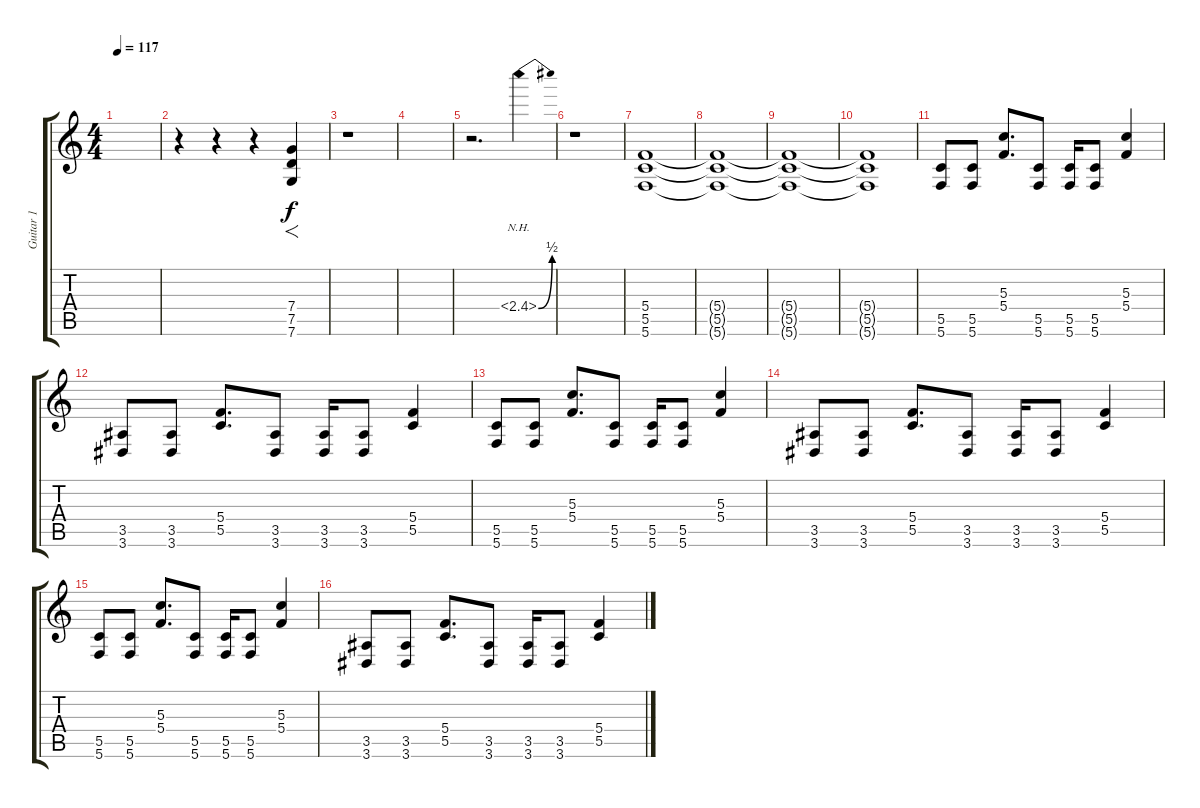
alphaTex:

\track ("Guitar 1" "Guitar 1") {instrument distortionguitar}
\staff {score tabs}
\tuning (E4 C4 G3 C3 G2 C2) {hide}
\ts (4 4)
\tempo 117
\clef g2
\ks c
|
r.4 r.4 r.4 (7.4 7.5 7.6).4{f} |
r.1 |
|
r.2{d} 2.4{be (bend 0 0 60 2) nh}.4 |
r.1 |
(5.4 5.5 5.6).1 |
(5.4{t} 5.5{t} 5.6{t}).1 |
(5.4{t} 5.5{t} 5.6{t}).1 |
(5.4{t} 5.5{t} 5.6{t}).1 |
(5.5 5.6).8 (5.5 5.6).8 (5.3 5.4).8{d} (5.5 5.6).8 (5.5 5.6).16 (5.5 5.6).8 (5.3 5.4).4 |
(3.5 3.6).8 (3.5 3.6).8 (5.4 5.5).8{d} (3.5 3.6).8 (3.5 3.6).16 (3.5 3.6).8 (5.4 5.5).4 |
(5.5 5.6).8 (5.5 5.6).8 (5.3 5.4).8{d} (5.5 5.6).8 (5.5 5.6).16 (5.5 5.6).8 (5.3 5.4).4 |
(3.5 3.6).8 (3.5 3.6).8 (5.4 5.5).8{d} (3.5 3.6).8 (3.5 3.6).16 (3.5 3.6).8 (5.4 5.5).4 |
(5.5 5.6).8 (5.5 5.6).8 (5.3 5.4).8{d} (5.5 5.6).8 (5.5 5.6).16 (5.5 5.6).8 (5.3 5.4).4 |
(3.5 3.6).8 (3.5 3.6).8 (5.4 5.5).8{d} (3.5 3.6).8 (3.5 3.6).16 (3.5 3.6).8 (5.4 5.5).4
